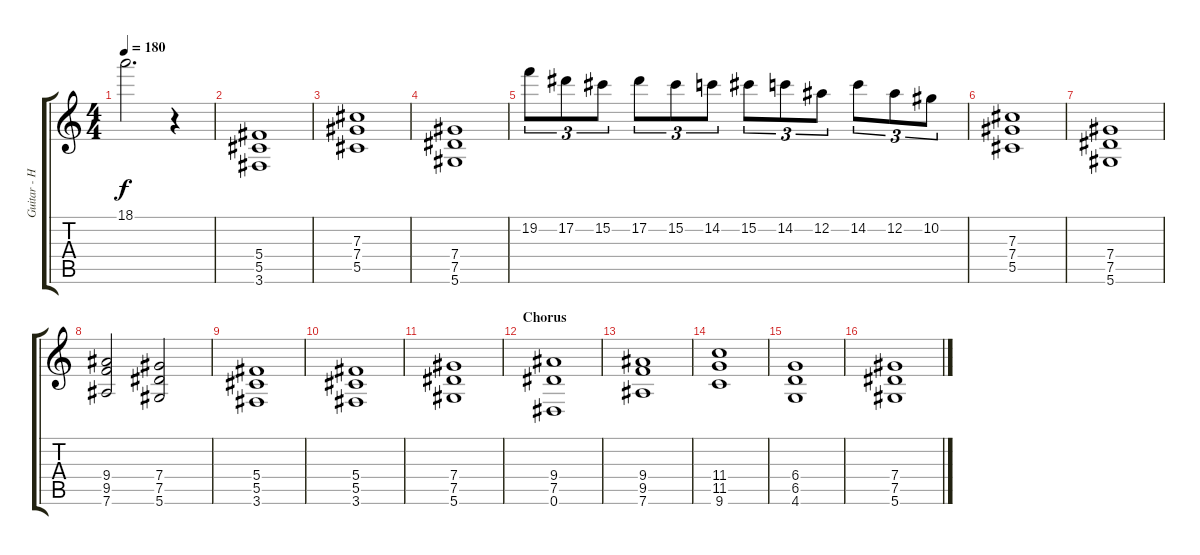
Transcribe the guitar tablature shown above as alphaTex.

\track ("Guitar - Henjo Richter" "Guitar - H") {instrument overdrivenguitar}
\staff {score tabs}
\tuning (Eb4 Bb3 Gb3 Db3 Ab2 Eb2) {hide}
\ts (4 4)
\tempo 180
\clef g2
\ks c
18.1.2{d dy f} r.4 |
(5.4 5.5 3.6).1 |
(7.3 7.4 5.5).1 |
(7.4 7.5 5.6).1 |
19.2.8{tu (3 2)} 17.2.8{tu (3 2)} 15.2.8{tu (3 2)} 17.2.8{tu (3 2)} 15.2.8{tu (3 2)} 14.2.8{tu (3 2)} 15.2.8{tu (3 2)} 14.2.8{tu (3 2)} 12.2.8{tu (3 2)} 14.2.8{tu (3 2)} 12.2.8{tu (3 2)} 10.2.8{tu (3 2)} |
(7.3 7.4 5.5).1 |
(7.4 7.5 5.6).1 |
(9.4 9.5 7.6).2 (7.4 7.5 5.6).2 |
(5.4 5.5 3.6).1 |
(5.4 5.5 3.6).1 |
(7.4 7.5 5.6).1 |
\section ("" "Chorus")
(9.4 7.5 0.6).1 |
(9.4 9.5 7.6).1 |
(11.4 11.5 9.6).1 |
(6.4 6.5 4.6).1 |
(7.4 7.5 5.6).1
